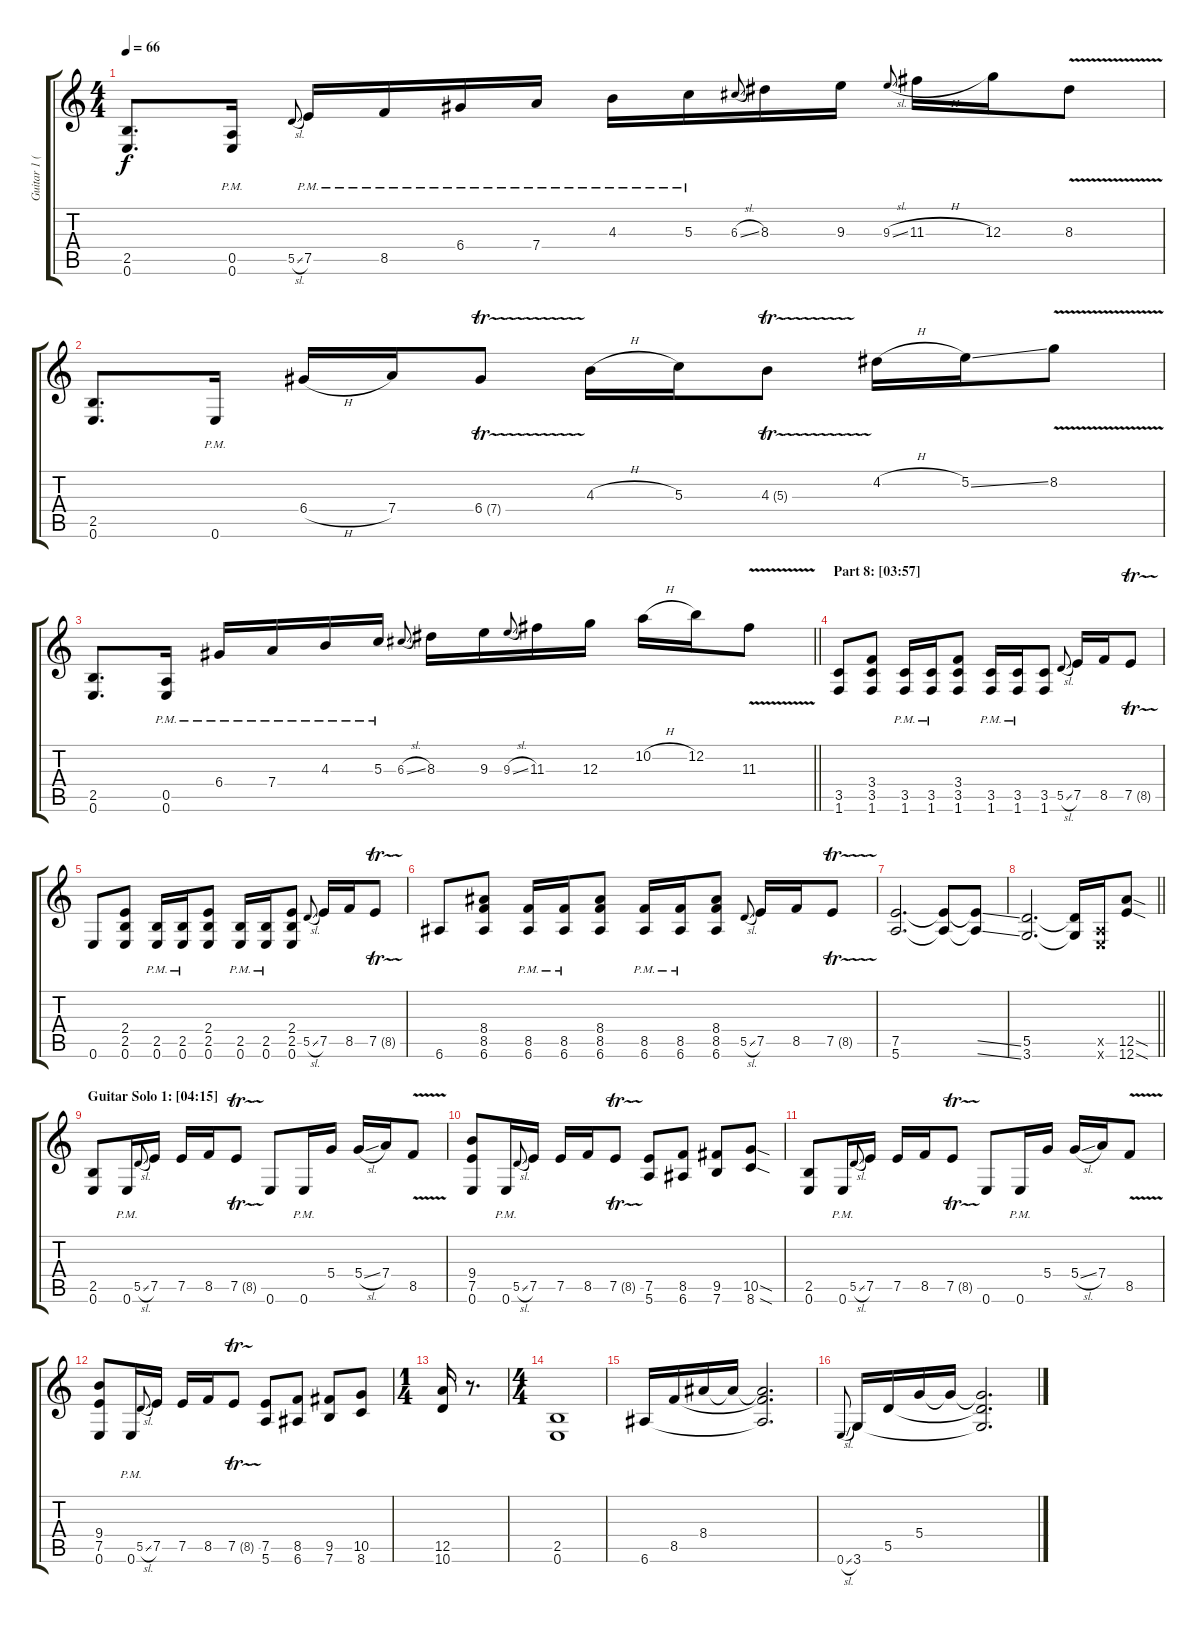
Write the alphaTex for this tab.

\track ("Guitar 1 (Distortion)" "Guitar 1 (") {instrument distortionguitar}
\staff {score tabs}
\tuning (E4 B3 G3 D3 A2 E2) {hide}
\ts (4 4)
\tempo 66
\clef g2
\ks c
(2.5 0.6).8{d dy f} (0.5{pm} 0.6{pm}).16 5.5{sl}.8{gr onbeat} 7.5{pm}.16 8.5{pm}.16 6.4{pm}.16 7.4{pm}.16 4.3{pm}.16 5.3{pm}.16 6.3{sl}.8{gr onbeat} 8.3.16 9.3.16 9.3{sl}.8{gr onbeat} 11.3{h}.16 12.3.16 8.3{v}.8 |
(2.5 0.6).8{d} 0.6{pm}.16 6.4{h}.16 7.4.16 6.4{tr (7 64)}.8 4.3{h}.16 5.3.16 4.3{tr (5 64)}.8 4.2{h}.16 5.2{ss}.16 8.2{v}.8 |
\barLineRight lightlight
(2.5 0.6).8{d} (0.5{pm} 0.6{pm}).16 6.4{pm}.16 7.4{pm}.16 4.3{pm}.16 5.3{pm}.16 6.3{sl}.8{gr onbeat} 8.3.16 9.3.16 9.3{sl}.8{gr onbeat} 11.3.16 12.3.16 10.2{h}.16 12.2.16 11.3{v}.8 |
\section ("" "Part 8: [03:57]")
(3.5 1.6).8 (3.4 3.5 1.6).8 (3.5{pm} 1.6{pm}).16 (3.5{pm} 1.6{pm}).16 (3.4 3.5 1.6).8 (3.5{pm} 1.6{pm}).16 (3.5{pm} 1.6{pm}).16 (3.5 1.6).8 5.5{sl}.8{gr onbeat} 7.5.16 8.5.16 7.5{tr (8 64)}.8 |
0.6.8 (2.4 2.5 0.6).8 (2.5{pm} 0.6{pm}).16 (2.5{pm} 0.6{pm}).16 (2.4 2.5 0.6).8 (2.5{pm} 0.6{pm}).16 (2.5{pm} 0.6{pm}).16 (2.4 2.5 0.6).8 5.5{sl}.8{gr onbeat} 7.5.16 8.5.16 7.5{tr (8 64)}.8 |
6.6.8 (8.4 8.5 6.6).8 (8.5{pm} 6.6{pm}).16 (8.5{pm} 6.6{pm}).16 (8.4 8.5 6.6).8 (8.5{pm} 6.6{pm}).16 (8.5{pm} 6.6{pm}).16 (8.4 8.5 6.6).8 5.5{sl}.8{gr onbeat} 7.5.16 8.5.16 7.5{tr (8 64)}.8 |
(7.5 5.6).2{d} (7.5{t} 5.6{t}).8 (7.5{ss t} 5.6{ss t}).8 |
\barLineRight lightlight
(5.5 3.6).2{d} (5.5{t} 3.6{t}).16 (0.5{x} 0.6{x}).16 (12.5{sod} 12.6{sod}).8 |
\section ("" "Guitar Solo 1: [04:15]")
(2.5 0.6).8 0.6{pm}.16 5.5{sl}.8{gr onbeat} 7.5.16 7.5.16 8.5.16 7.5{tr (8 64)}.8 0.6.8 0.6{pm}.16 5.4.16 5.4{sl}.16 7.4.16 8.5{v}.8 |
(9.4 7.5 0.6).8 0.6{pm}.16 5.5{sl}.8{gr onbeat} 7.5.16 7.5.16 8.5.16 7.5{tr (8 64)}.8 (7.5 5.6).8 (8.5 6.6).8 (9.5 7.6).8 (10.5{sod} 8.6{sod}).8 |
(2.5 0.6).8 0.6{pm}.16 5.5{sl}.8{gr onbeat} 7.5.16 7.5.16 8.5.16 7.5{tr (8 64)}.8 0.6.8 0.6{pm}.16 5.4.16 5.4{sl}.16 7.4.16 8.5{v}.8 |
(9.4 7.5 0.6).8 0.6{pm}.16 5.5{sl}.8{gr onbeat} 7.5.16 7.5.16 8.5.16 7.5{tr (8 64)}.8 (7.5 5.6).8 (8.5 6.6).8 (9.5 7.6).8 (10.5 8.6).8 |
\ts (1 4)
(12.5 10.6).16 r.8{d} |
\ts (4 4)
(2.5 0.6).1 |
6.6.16 8.5.16 8.4.16 8.4{t}.16 (8.4{t} 8.5{t} 6.6{t}).2{d} |
0.6{sl}.8{gr onbeat} 3.6.16 5.5.16 5.4.16 5.4{t}.16 (5.4{t} 5.5{t} 3.6{t}).2{d}
